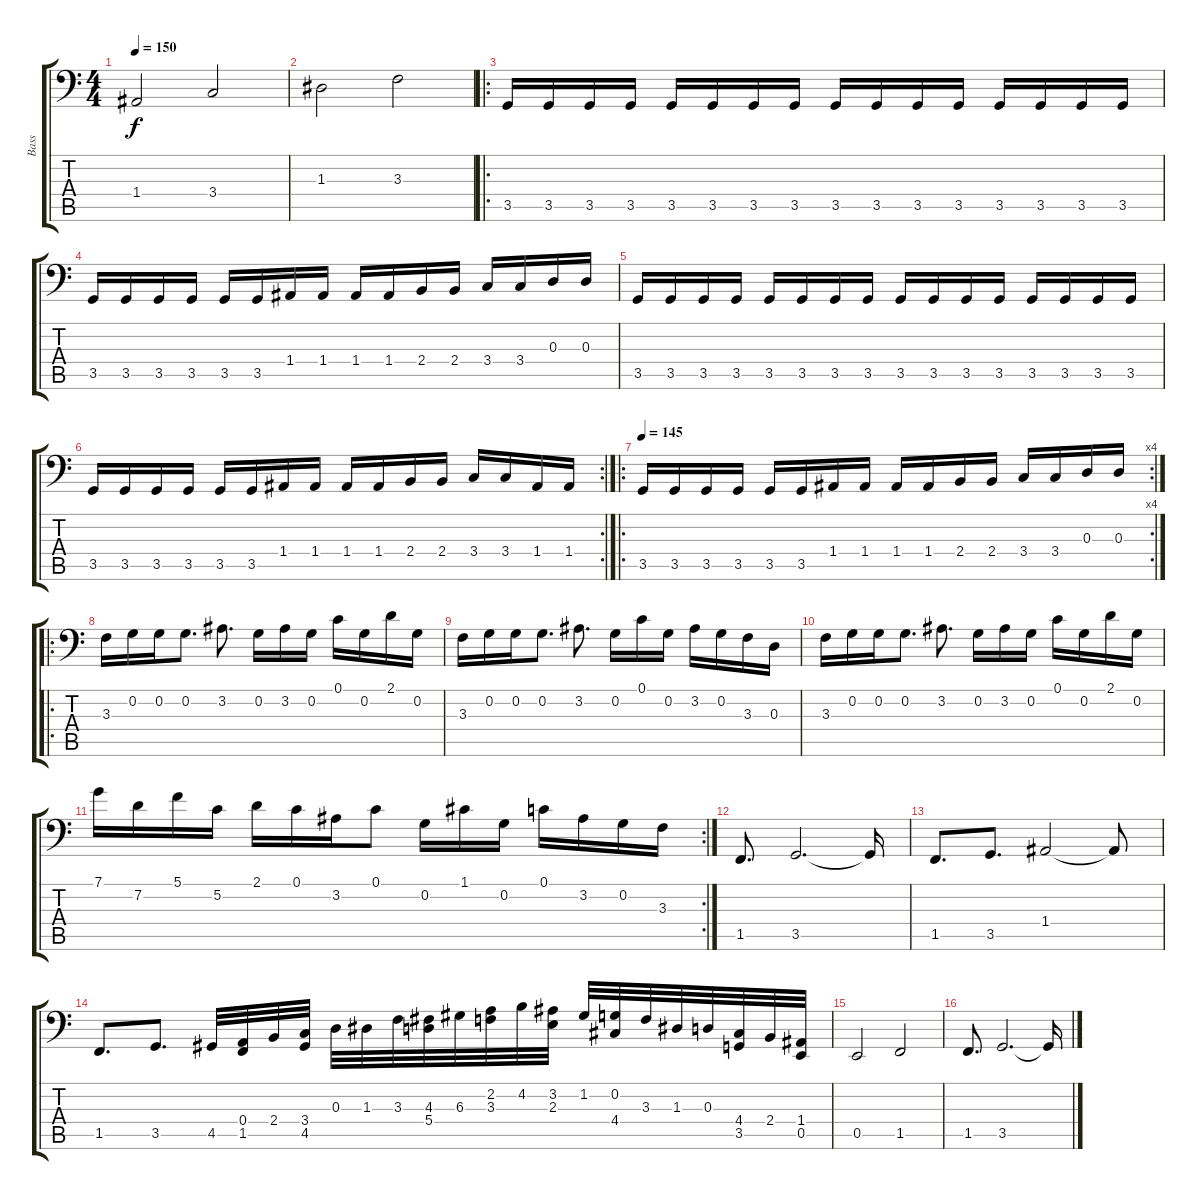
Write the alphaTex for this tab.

\track ("Bass" "Bass") {instrument electricbassfinger}
\staff {score tabs}
\tuning (C3 G2 D2 A1 E1 B0) {hide}
\ts (4 4)
\tempo 150
\clef f4
\ks c
1.4.2{dy f} 3.4.2 |
1.3.2 3.3.2 |
\ro
3.5.16 3.5.16 3.5.16 3.5.16 3.5.16 3.5.16 3.5.16 3.5.16 3.5.16 3.5.16 3.5.16 3.5.16 3.5.16 3.5.16 3.5.16 3.5.16 |
3.5.16 3.5.16 3.5.16 3.5.16 3.5.16 3.5.16 1.4.16 1.4.16 1.4.16 1.4.16 2.4.16 2.4.16 3.4.16 3.4.16 0.3.16 0.3.16 |
3.5.16 3.5.16 3.5.16 3.5.16 3.5.16 3.5.16 3.5.16 3.5.16 3.5.16 3.5.16 3.5.16 3.5.16 3.5.16 3.5.16 3.5.16 3.5.16 |
\rc 2
3.5.16 3.5.16 3.5.16 3.5.16 3.5.16 3.5.16 1.4.16 1.4.16 1.4.16 1.4.16 2.4.16 2.4.16 3.4.16 3.4.16 1.4.16 1.4.16 |
\ro
\rc 4
\tempo 145
3.5.16 3.5.16 3.5.16 3.5.16 3.5.16 3.5.16 1.4.16 1.4.16 1.4.16 1.4.16 2.4.16 2.4.16 3.4.16 3.4.16 0.3.16 0.3.16 |
\ro
3.3.16 0.2.16 0.2.16 0.2.8{d} 3.2.8{d} 0.2.16 3.2.16 0.2.16 0.1.16 0.2.16 2.1.16 0.2.16 |
3.3.16 0.2.16 0.2.16 0.2.8{d} 3.2.8{d} 0.2.16 0.1.16 0.2.16 3.2.16 0.2.16 3.3.16 0.3.16 |
3.3.16 0.2.16 0.2.16 0.2.8{d} 3.2.8{d} 0.2.16 3.2.16 0.2.16 0.1.16 0.2.16 2.1.16 0.2.16 |
\rc 2
7.1.16 7.2.16 5.1.16 5.2.16 2.1.16 0.1.16 3.2.16 0.1.8 0.2.16 1.1.16 0.2.16 0.1.16 3.2.16 0.2.16 3.3.16 |
1.5.8{d} 3.5.2{d} 3.5{t}.16 |
1.5.8{d} 3.5.8{d} 1.4.2 1.4{t}.8 |
1.5.8{d} 3.5.8{d} 4.5.32 (0.4 1.5).32 2.4.32 (3.4 4.5).32 0.3.32 1.3.32 3.3.32 (4.3 5.4).32 6.3.32 (2.2 3.3).32 4.2.32 (3.2 2.3).32 1.2.32 (0.2 4.4).32 3.3.32 1.3.32 0.3.32 (4.4 3.5).32 2.4.32 (1.4 0.5).32 |
0.5.2 1.5.2 |
1.5.8{d} 3.5.2{d} 3.5{t}.16
